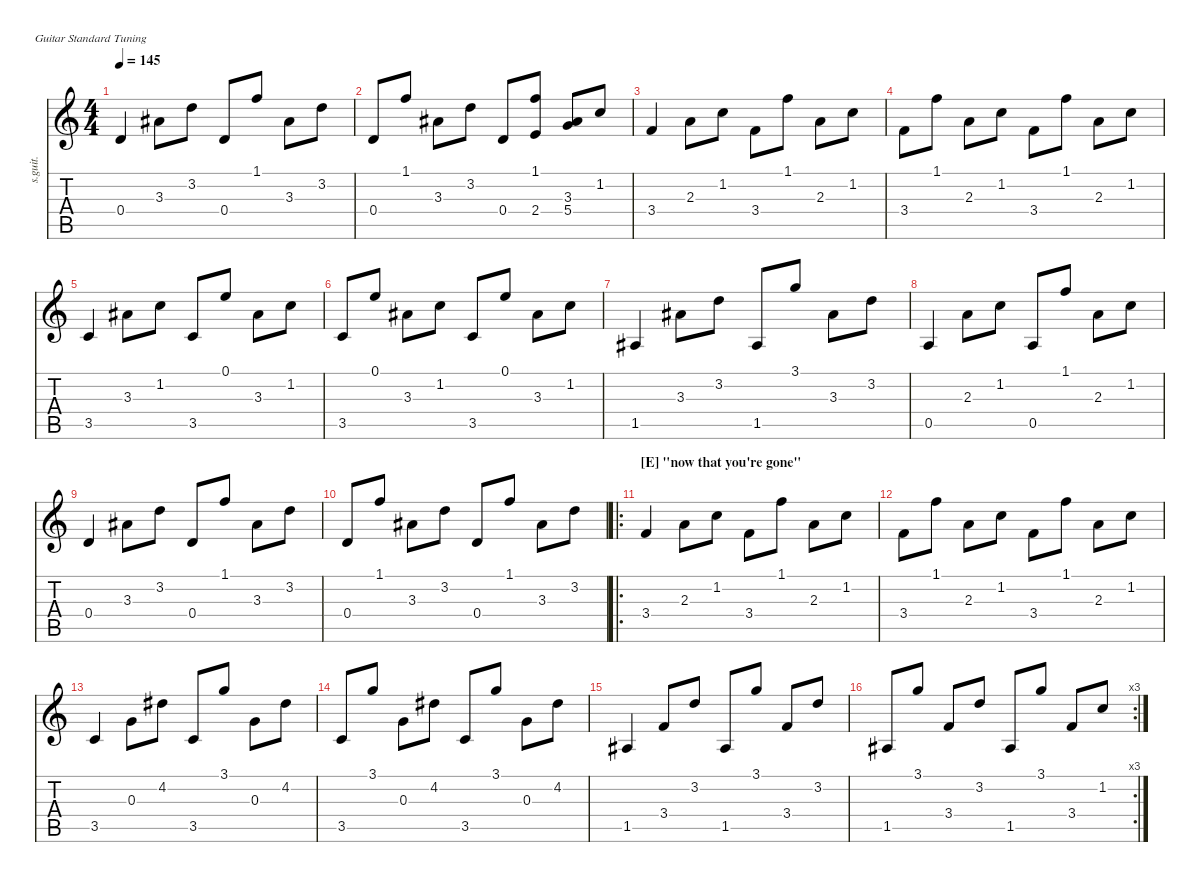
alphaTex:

\defaultSystemsLayout 4
\hideDynamics
\bracketExtendMode nobrackets
\otherSystemsTrackNameOrientation horizontal
\track ("Steel Guitar" "s.guit.") {instrument acousticguitarsteel}
\staff {score tabs}
\tuning (E4 B3 G3 D3 A2 E2)
\ts (4 4)
\tempo 145
\clef g2
\ks c
0.4.4{dy mf beam Up} 3.3{acc #}.8{beam Down} 3.2.8{beam Down} 0.4.8{beam Up} 1.1.8{beam Up} 3.3{acc #}.8{beam Down} 3.2.8{beam Down} |
0.4.8{beam Up} 1.1.8{beam Up} 3.3{acc #}.8{beam Down} 3.2.8{beam Down} 0.4.8{beam Up} (1.1 2.4).8{beam Up} (3.3{acc #} 5.4).8{beam Up} 1.2.8{beam Up} |
3.4.4{beam Up} 2.3.8{beam Down} 1.2.8{beam Down} 3.4.8{beam Down} 1.1.8{beam Down} 2.3.8{beam Down} 1.2.8{beam Down} |
3.4.8{beam Down} 1.1.8{beam Down} 2.3.8{beam Down} 1.2.8{beam Down} 3.4.8{beam Down} 1.1.8{beam Down} 2.3.8{beam Down} 1.2.8{beam Down} |
3.5.4{beam Up} 3.3{acc #}.8{beam Down} 1.2.8{beam Down} 3.5.8{beam Up} 0.1.8{beam Up} 3.3{acc #}.8{beam Down} 1.2.8{beam Down} |
3.5.8{beam Up} 0.1.8{beam Up} 3.3{acc #}.8{beam Down} 1.2.8{beam Down} 3.5.8{beam Up} 0.1.8{beam Up} 3.3{acc #}.8{beam Down} 1.2.8{beam Down} |
1.5{acc #}.4{beam Up} 3.3{acc #}.8{beam Down} 3.2.8{beam Down} 1.5{acc #}.8{beam Up} 3.1.8{beam Up} 3.3{acc #}.8{beam Down} 3.2.8{beam Down} |
0.5.4{beam Up} 2.3.8{beam Down} 1.2.8{beam Down} 0.5.8{beam Up} 1.1.8{beam Up} 2.3.8{beam Down} 1.2.8{beam Down} |
0.4.4{beam Up} 3.3{acc #}.8{beam Down} 3.2.8{beam Down} 0.4.8{beam Up} 1.1.8{beam Up} 3.3{acc #}.8{beam Down} 3.2.8{beam Down} |
0.4.8{beam Up} 1.1.8{beam Up} 3.3{acc #}.8{beam Down} 3.2.8{beam Down} 0.4.8{beam Up} 1.1.8{beam Up} 3.3{acc #}.8{beam Down} 3.2.8{beam Down} |
\ro
\section ("E" "\"now that you're gone\"")
3.4.4{beam Up} 2.3.8{beam Down} 1.2.8{beam Down} 3.4.8{beam Down} 1.1.8{beam Down} 2.3.8{beam Down} 1.2.8{beam Down} |
3.4.8{beam Down} 1.1.8{beam Down} 2.3.8{beam Down} 1.2.8{beam Down} 3.4.8{beam Down} 1.1.8{beam Down} 2.3.8{beam Down} 1.2.8{beam Down} |
3.5.4{beam Up} 0.3.8{beam Down} 4.2{acc #}.8{beam Down} 3.5.8{beam Up} 3.1.8{beam Up} 0.3.8{beam Down} 4.2{acc #}.8{beam Down} |
3.5.8{beam Up} 3.1.8{beam Up} 0.3.8{beam Down} 4.2{acc #}.8{beam Down} 3.5.8{beam Up} 3.1.8{beam Up} 0.3.8{beam Down} 4.2{acc #}.8{beam Down} |
1.5{acc #}.4{beam Up} 3.4.8{beam Up} 3.2.8{beam Up} 1.5{acc #}.8{beam Up} 3.1.8{beam Up} 3.4.8{beam Up} 3.2.8{beam Up} |
\rc 3
1.5{acc #}.8{beam Up} 3.1.8{beam Up} 3.4.8{beam Up} 3.2.8{beam Up} 1.5{acc #}.8{beam Up} 3.1.8{beam Up} 3.4.8{beam Up} 1.2.8{beam Up}
